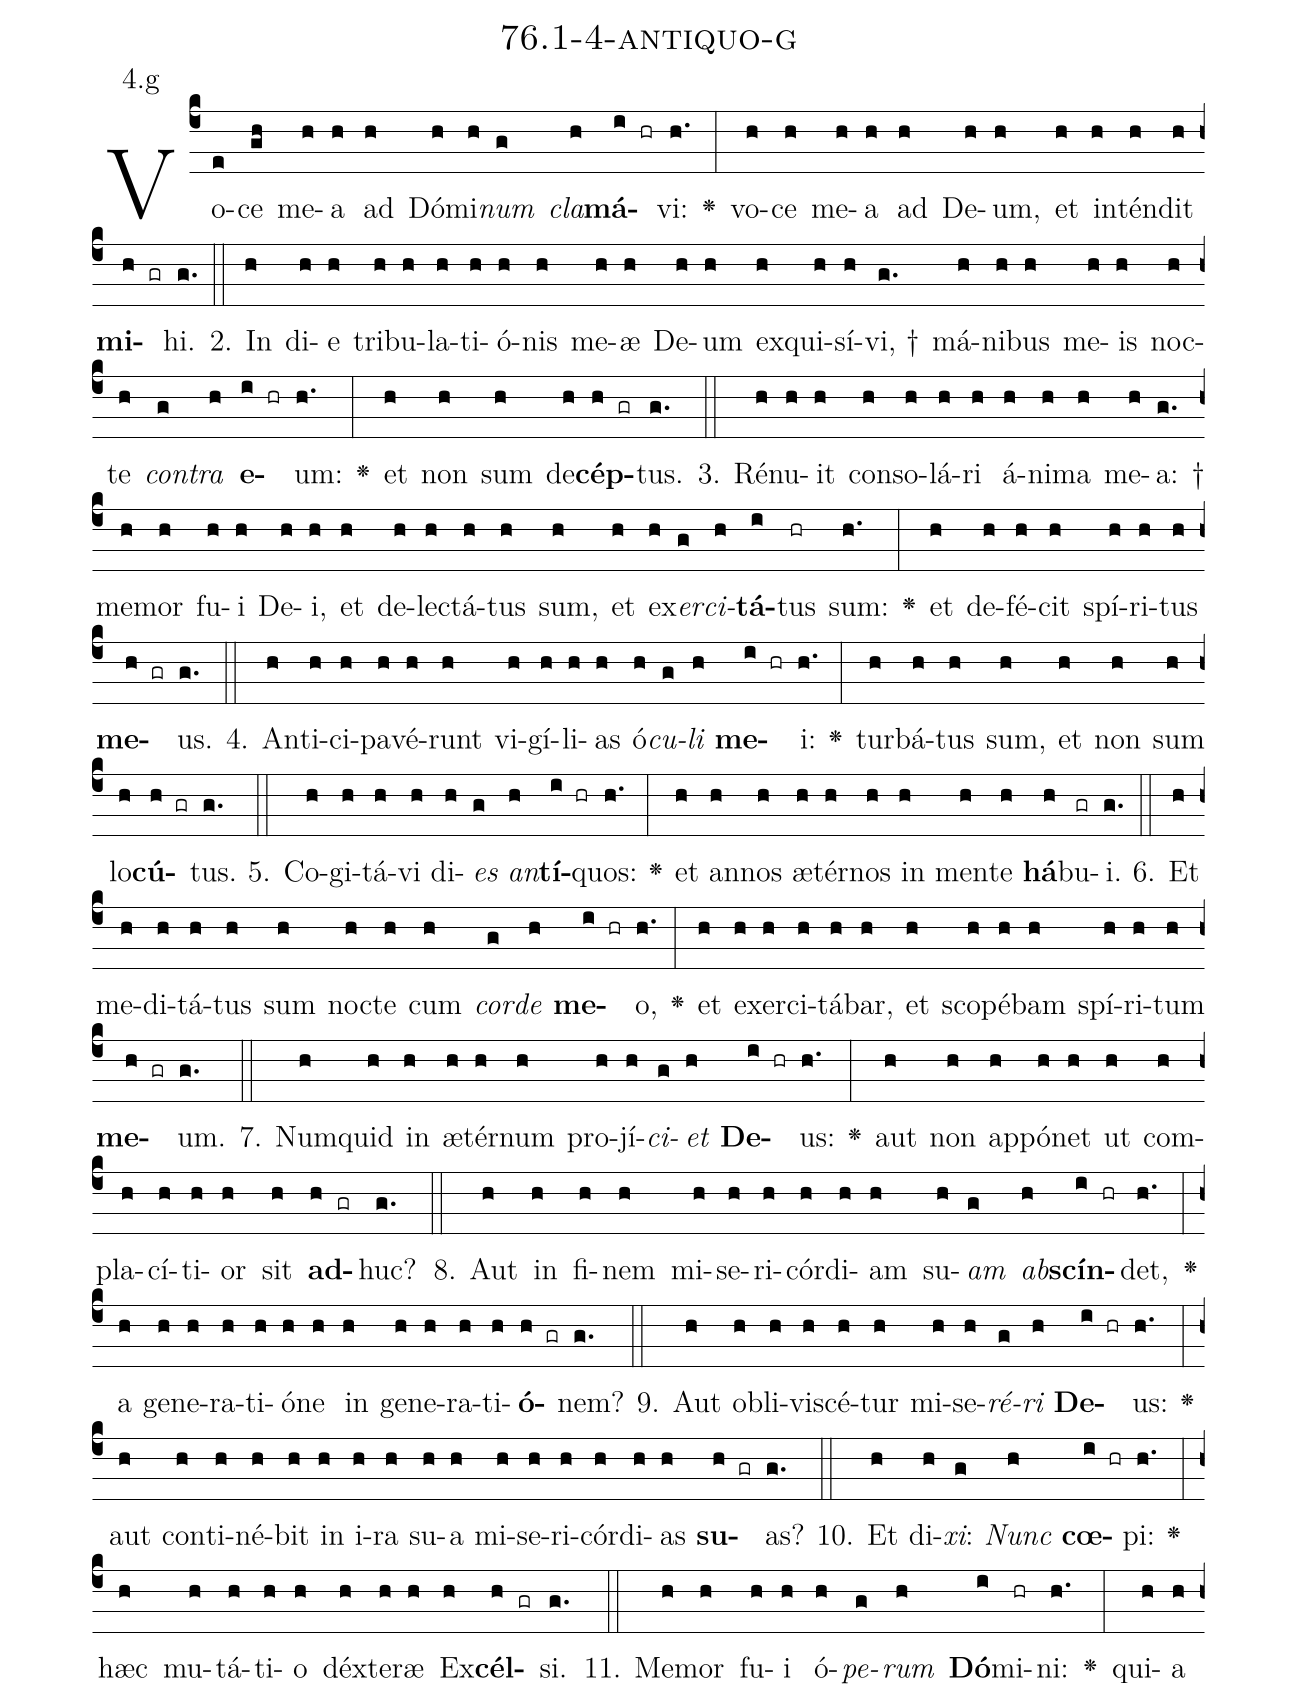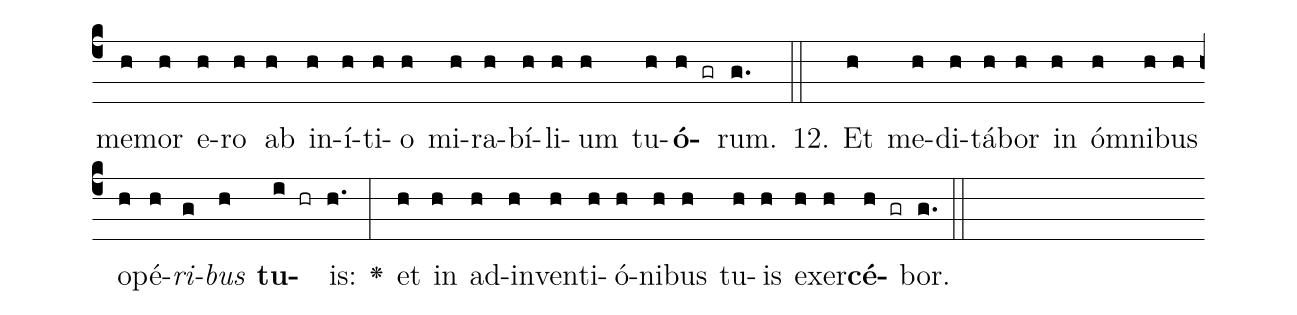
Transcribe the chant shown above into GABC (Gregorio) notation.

name: 76.1-4-antiquo-g;
annotation: 4.g;
%%
(c4)Vo(e)ce(gh) me(h)a(h) ad(h) Dó(h)mi(h)<i>num</i>(g) <i>cla</i>(h)<b>má</b>(i hr)vi:(h.) <v>\greheightstar</v>(:) vo(h)ce(h) me(h)a(h) ad(h) De(h)um,(h) et(h) in(h)tén(h)dit(h) <b>mi</b>(h gr)hi.(g.) (::)
2. In(h) di(h)e(h) tri(h)bu(h)la(h)ti(h)ó(h)nis(h) me(h)æ(h) De(h)um(h) ex(h)qui(h)sí(h)vi, †(g.) má(h)ni(h)bus(h) me(h)is(h) noc(h)te(h) <i>con</i>(g)<i>tra</i>(h) <b>e</b>(i hr)um:(h.) <v>\greheightstar</v>(:) et(h) non(h) sum(h) de(h)<b>cép</b>(h gr)tus.(g.) (::)
3. Ré(h)nu(h)it(h) con(h)so(h)lá(h)ri(h) á(h)ni(h)ma(h) me(h)a: †(g.) me(h)mor(h) fu(h)i(h) De(h)i,(h) et(h) de(h)lec(h)tá(h)tus(h) sum,(h) et(h) ex(h)<i>er</i>(g)<i>ci</i>(h)<b>tá</b>(i)tus(hr) sum:(h.) <v>\greheightstar</v>(:) et(h) de(h)fé(h)cit(h) spí(h)ri(h)tus(h) <b>me</b>(h gr)us.(g.) (::)
4. An(h)ti(h)ci(h)pa(h)vé(h)runt(h) vi(h)gí(h)li(h)as(h) ó(h)<i>cu</i>(g)<i>li</i>(h) <b>me</b>(i hr)i:(h.) <v>\greheightstar</v>(:) tur(h)bá(h)tus(h) sum,(h) et(h) non(h) sum(h) lo(h)<b>cú</b>(h gr)tus.(g.) (::)
5. Co(h)gi(h)tá(h)vi(h) di(h)<i>es</i>(g) <i>an</i>(h)<b>tí</b>(i hr)quos:(h.) <v>\greheightstar</v>(:) et(h) an(h)nos(h) æ(h)tér(h)nos(h) in(h) men(h)te(h) <b>há</b>(h)bu(gr)i.(g.) (::)
6. Et(h) me(h)di(h)tá(h)tus(h) sum(h) noc(h)te(h) cum(h) <i>cor</i>(g)<i>de</i>(h) <b>me</b>(i hr)o,(h.) <v>\greheightstar</v>(:) et(h) ex(h)er(h)ci(h)tá(h)bar,(h) et(h) sco(h)pé(h)bam(h) spí(h)ri(h)tum(h) <b>me</b>(h gr)um.(g.) (::)
7. Num(h)quid(h) in(h) æ(h)tér(h)num(h) pro(h)jí(h)<i>ci</i>(g)<i>et</i>(h) <b>De</b>(i hr)us:(h.) <v>\greheightstar</v>(:) aut(h) non(h) ap(h)pó(h)net(h) ut(h) com(h)pla(h)cí(h)ti(h)or(h) sit(h) <b>ad</b>(h gr)huc?(g.) (::)
8. Aut(h) in(h) fi(h)nem(h) mi(h)se(h)ri(h)cór(h)di(h)am(h) su(h)<i>am</i>(g) <i>ab</i>(h)<b>scín</b>(i hr)det,(h.) <v>\greheightstar</v>(:) a(h) ge(h)ne(h)ra(h)ti(h)ó(h)ne(h) in(h) ge(h)ne(h)ra(h)ti(h)<b>ó</b>(h gr)nem?(g.) (::)
9. Aut(h) ob(h)li(h)vi(h)scé(h)tur(h) mi(h)se(h)<i>ré</i>(g)<i>ri</i>(h) <b>De</b>(i hr)us:(h.) <v>\greheightstar</v>(:) aut(h) con(h)ti(h)né(h)bit(h) in(h) i(h)ra(h) su(h)a(h) mi(h)se(h)ri(h)cór(h)di(h)as(h) <b>su</b>(h gr)as?(g.) (::)
10. Et(h) di(h)<i>xi</i>:(g) <i>Nunc</i>(h) <b>cœ</b>(i hr)pi:(h.) <v>\greheightstar</v>(:) hæc(h) mu(h)tá(h)ti(h)o(h) déx(h)te(h)ræ(h) Ex(h)<b>cél</b>(h gr)si.(g.) (::)
11. Me(h)mor(h) fu(h)i(h) ó(h)<i>pe</i>(g)<i>rum</i>(h) <b>Dó</b>(i)mi(hr)ni:(h.) <v>\greheightstar</v>(:) qui(h)a(h) me(h)mor(h) e(h)ro(h) ab(h) in(h)í(h)ti(h)o(h) mi(h)ra(h)bí(h)li(h)um(h) tu(h)<b>ó</b>(h gr)rum.(g.) (::)
12. Et(h) me(h)di(h)tá(h)bor(h) in(h) óm(h)ni(h)bus(h) o(h)pé(h)<i>ri</i>(g)<i>bus</i>(h) <b>tu</b>(i hr)is:(h.) <v>\greheightstar</v>(:) et(h) in(h) ad(h)in(h)ven(h)ti(h)ó(h)ni(h)bus(h) tu(h)is(h) ex(h)er(h)<b>cé</b>(h gr)bor.(g.) (::)
